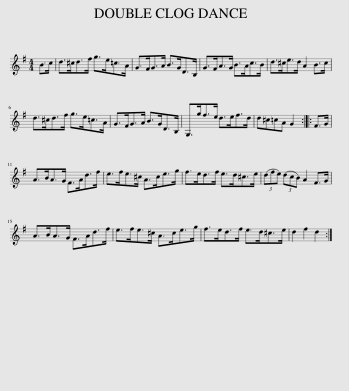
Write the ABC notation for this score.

X:1
L:1/8
M:4/4
I:linebreak $
K:G
V:1 treble
V:1
 B>c | d>^cd>f g>e=c>A | G>FG>A B>GD>B, | G>FA>G B>Ac>B | d>^ce>d A2 B>c |$ %5
 d>^cd>f g>e=c>A | G>FG>A B>GD>B, | G,>gf>e d>ef>d | d^c=cA G2 :: F>G |$ %10
 A>BA>G F>Ad>f | e>fe>^c A>ce>g | f>ed>f e>d^c>e | (3(dfe) (3(dcB) A2 F>G |$ A>BA>G F>Ad>f | %15
 e>fe>^c A>ce>g | f>ed>f e>d^c>e | d2 f2 d2 :| %18
